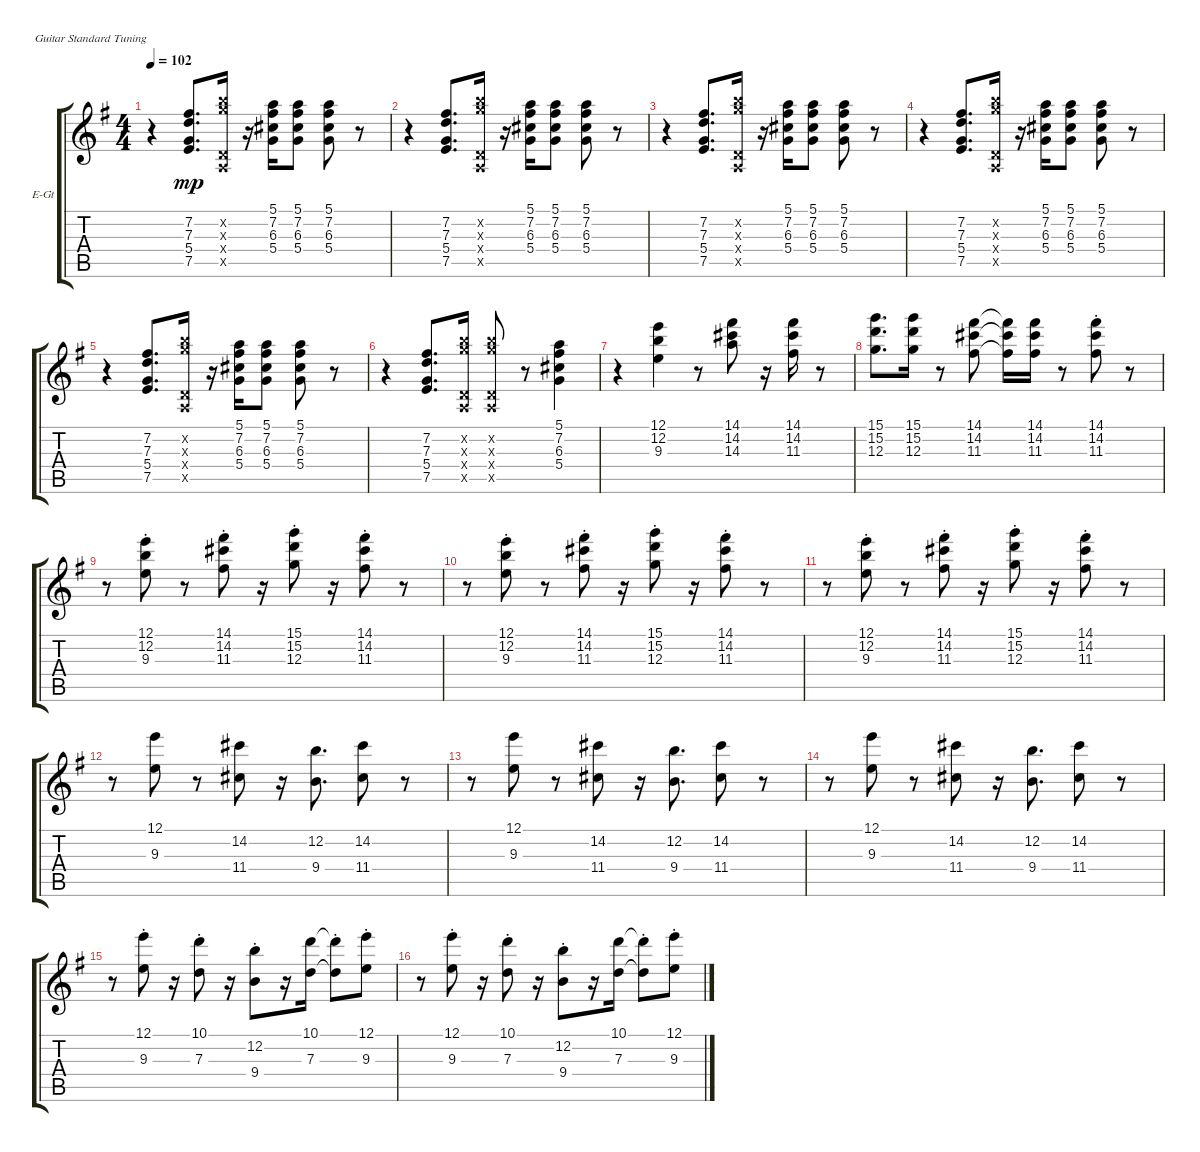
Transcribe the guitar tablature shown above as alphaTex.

\bracketExtendMode groupsimilarinstruments
\firstSystemTrackNameOrientation horizontal
\otherSystemsTrackNameOrientation horizontal
\track ("Elec.Gtr" "E-Gt") {instrument electricguitarjazz}
\staff {score tabs}
\tuning (E4 B3 G3 D3 A2 E2)
\ts (4 4)
\tempo 102
\clef g2
\ks eminor
r.4{dy mp} (7.5 5.4 7.3 7.2).8{d} (12.2{x} 12.3{x} 0.5{x} 0.4{x}).16 r.16 (7.2 6.3 5.4 5.1).16 (7.2 6.3 5.4 5.1).8 (7.2 6.3 5.4 5.1).8 r.8 |
r.4 (7.5 5.4 7.3 7.2).8{d} (12.2{x} 12.3{x} 0.5{x} 0.4{x}).16 r.16 (7.2 6.3 5.4 5.1).16 (7.2 6.3 5.4 5.1).8 (7.2 6.3 5.4 5.1).8 r.8 |
r.4 (7.5 5.4 7.3 7.2).8{d} (12.2{x} 12.3{x} 0.5{x} 0.4{x}).16 r.16 (7.2 6.3 5.4 5.1).16 (7.2 6.3 5.4 5.1).8 (7.2 6.3 5.4 5.1).8 r.8 |
r.4 (7.5 5.4 7.3 7.2).8{d} (12.2{x} 12.3{x} 0.5{x} 0.4{x}).16 r.16 (7.2 6.3 5.4 5.1).16 (7.2 6.3 5.4 5.1).8 (7.2 6.3 5.4 5.1).8 r.8 |
r.4 (7.5 5.4 7.3 7.2).8{d} (12.2{x} 12.3{x} 0.5{x} 0.4{x}).16 r.16 (7.2 6.3 5.4 5.1).16 (7.2 6.3 5.4 5.1).8 (7.2 6.3 5.4 5.1).8 r.8 |
r.4 (7.5 5.4 7.3 7.2).8{d} (12.2{x} 12.3{x} 0.5{x} 0.4{x}).16 (12.2{x} 12.3{x} 0.5{x} 0.4{x}).8 r.8 (7.2 6.3 5.4 5.1).4 |
r.4 (12.1 12.2 9.3).4 r.8 (14.1 14.2 14.3).8 r.16 (14.1 14.2 11.3).16 r.8 |
(15.1 15.2 12.3).8{d} (15.1 15.2 12.3).16 r.8 (14.1 14.2 11.3).8 (14.1{t} 14.2{t} 11.3{t}).16 (14.1 14.2 11.3).16 r.8 (14.1{st} 14.2{st} 11.3{st}).8 r.8 |
r.8 (12.1 12.2 9.3{st}).8 r.8 (14.1 14.2{st} 11.3).8 r.16 (15.1 15.2{st} 12.3).8 r.16 (14.1 14.2{st} 11.3).8 r.8 |
r.8 (12.1 12.2 9.3{st}).8 r.8 (14.1 14.2{st} 11.3).8 r.16 (15.1 15.2{st} 12.3).8 r.16 (14.1 14.2{st} 11.3).8 r.8 |
r.8 (12.1 12.2 9.3{st}).8 r.8 (14.1 14.2{st} 11.3).8 r.16 (15.1 15.2{st} 12.3).8 r.16 (14.1 14.2{st} 11.3).8 r.8 |
r.8 (12.1 9.3).8 r.8 (14.2 11.4).8 r.16 (12.2 9.4).8{d} (14.2 11.4).8 r.8 |
r.8 (12.1 9.3).8 r.8 (14.2 11.4).8 r.16 (12.2 9.4).8{d} (14.2 11.4).8 r.8 |
r.8 (12.1 9.3).8 r.8 (14.2 11.4).8 r.16 (12.2 9.4).8{d} (14.2 11.4).8 r.8 |
r.8 (12.1{st} 9.3{st}).8 r.16 (7.3{st} 10.1{st}).8 r.16 (12.2{st} 9.4{st}).8 r.16 (7.3 10.1).16 (7.3{st t} 10.1{st t}).8 (9.3{st} 12.1{st}).8 |
r.8 (12.1{st} 9.3{st}).8 r.16 (7.3{st} 10.1{st}).8 r.16 (12.2{st} 9.4{st}).8 r.16 (7.3 10.1).16 (7.3{st t} 10.1{st t}).8 (9.3{st} 12.1{st}).8
